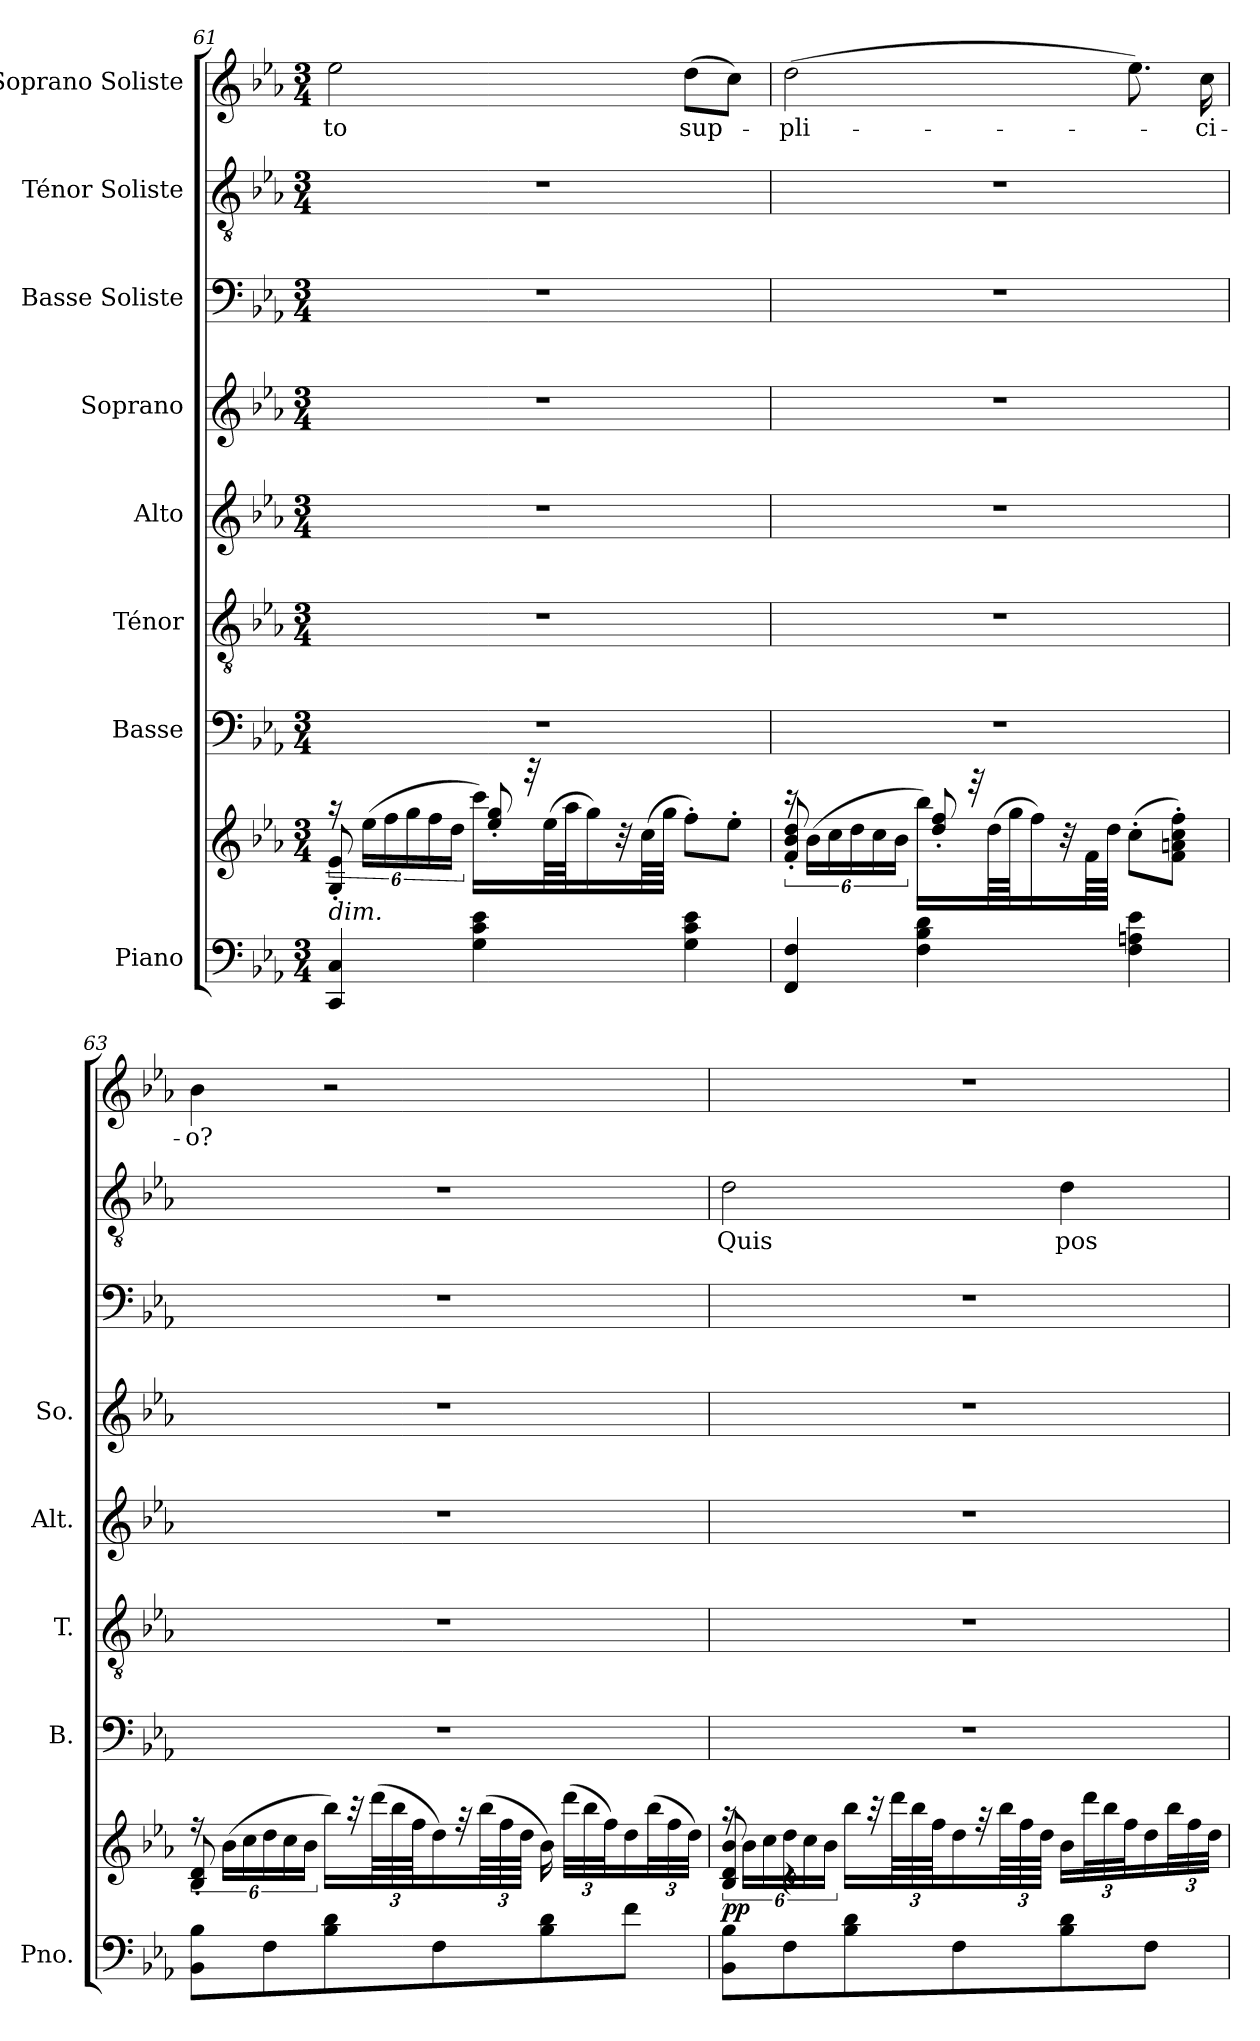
**kern	**kern	**dynam	**kern	**kern	**kern	**kern	**kern	**kern	**text	**kern	**text
*part8	*part8	*part8	*part7	*part6	*part5	*part4	*part3	*part2	*part2	*part1	*part1
*staff9	*staff8	*staff8/9	*staff7	*staff6	*staff5	*staff4	*staff3	*staff2	*staff2	*staff1	*staff1
*I"Piano	*	*	*I"Basse	*I"Ténor	*I"Alto	*I"Soprano	*I"Basse Soliste	*I"Ténor Soliste	*	*I"Soprano Soliste	*
*I'Pno.	*	*	*I'B.	*I'T.	*I'Alt.	*I'So.	*	*	*	*	*
*clefF4	*clefG2	*	*clefF4	*clefGv2	*clefG2	*clefG2	*clefF4	*clefGv2	*	*clefG2	*
*k[b-e-a-]	*k[b-e-a-]	*	*k[b-e-a-]	*k[b-e-a-]	*k[b-e-a-]	*k[b-e-a-]	*k[b-e-a-]	*k[b-e-a-]	*	*k[b-e-a-]	*
*M3/4	*M3/4	*	*M3/4	*M3/4	*M3/4	*M3/4	*M3/4	*M3/4	*	*M3/4	*
=61	=61	=61	=61	=61	=61	=61	=61	=61	=61	=61	=61
*	*^	*	*	*	*	*	*	*	*	*	*
!LO:TX:a:i:t=dim.	!	!	!	!	!	!	!	!	!	!	!	!
!	!	!	!	!	!	!	!	!	!	!	!	!LO:LY:b
4CC/ 4C/	24r	8G/' 8e-/'	.	2.r	2.r	2.r	2.r	2.r	2.r	.	2ee-\	-to
.	(>24ee-\LL	.	.	.	.	.	.	.	.	.	.	.
.	24ff\	.	.	.	.	.	.	.	.	.	.	.
.	24gg\	8ryy	.	.	.	.	.	.	.	.	.	.
.	24ff\	.	.	.	.	.	.	.	.	.	.	.
.	24dd\JJ	.	.	.	.	.	.	.	.	.	.	.
4G\ 4c\ 4e-\	16ccc\LL)	8ee-/' 8gg/'	.	.	.	.	.	.	.	.	.	.
.	32r	.	.	.	.	.	.	.	.	.	.	.
.	(>64ee-\LL	.	.	.	.	.	.	.	.	.	.	.
.	64aa-\JJ	.	.	.	.	.	.	.	.	.	.	.
.	16gg\)	8ryy	.	.	.	.	.	.	.	.	.	.
.	32r	.	.	.	.	.	.	.	.	.	.	.
.	(>64cc\LL	.	.	.	.	.	.	.	.	.	.	.
.	64gg\JJJJ	.	.	.	.	.	.	.	.	.	.	.
!	!	!	!	!	!	!	!	!	!	!	!	!LO:LY:b
4G\ 4c\ 4e-\	8ff'\L)	4ryy	.	.	.	.	.	.	.	.	(8dd\L	sup-
.	8ee-'\J	.	.	.	.	.	.	.	.	.	8cc\J)	.
!!LO:LB:g=z
=62	=62	=62	=62	=62	=62	=62	=62	=62	=62	=62	=62	=62
*	*	*	*	*	*	*	*	*	*^	*	*	*
!	!	!	!	!	!	!	!	!	!	!	!	!	!LO:LY:b
4FF/ 4F/	24r	8f/' 8b-/' 8dd/'	.	2.r	2.r	2.r	2.r	2.r	2.r	4E-/yy	.	(2dd\	-pli-
.	(>24b-\LL	.	.	.	.	.	.	.	.	.	.	.	.
.	24cc\	.	.	.	.	.	.	.	.	.	.	.	.
.	24dd\	8ryy	.	.	.	.	.	.	.	.	.	.	.
.	24cc\	.	.	.	.	.	.	.	.	.	.	.	.
.	24b-\JJ	.	.	.	.	.	.	.	.	.	.	.	.
4F\ 4B-\ 4d\	16bb-\LL)	8dd/' 8ff/'	.	.	.	.	.	.	.	2ryy	.	.	.
.	32r	.	.	.	.	.	.	.	.	.	.	.	.
.	(>64dd\LL	.	.	.	.	.	.	.	.	.	.	.	.
.	64gg\JJ	.	.	.	.	.	.	.	.	.	.	.	.
.	16ff\)	8ryy	.	.	.	.	.	.	.	.	.	.	.
.	32r	.	.	.	.	.	.	.	.	.	.	.	.
.	64f\LL	.	.	.	.	.	.	.	.	.	.	.	.
.	64dd\JJJJ	.	.	.	.	.	.	.	.	.	.	.	.
4F\ 4An\ 4e-\	(>8cc'\L	4ryy	.	.	.	.	.	.	.	.	.	8.ee-\)	.
.	8f\' 8an\' 8cc\' 8ff\'J)	.	.	.	.	.	.	.	.	.	.	.	.
!	!	!	!	!	!	!	!	!	!	!	!	!	!LO:LY:b
.	.	.	.	.	.	.	.	.	.	.	.	16cc\	-ci-
*	*	*	*	*	*	*	*	*	*v	*v	*	*	*
=63	=63	=63	=63	=63	=63	=63	=63	=63	=63	=63	=63	=63
!	!	!	!	!	!	!	!	!	!	!	!	!LO:LY:b
8BB-\ 8B-\L	24r	8B-/' 8d/'	.	2.r	2.r	2.r	2.r	2.r	2.r	.	4b-\	-o?
.	(>24b-\LL	.	.	.	.	.	.	.	.	.	.	.
.	24cc\	.	.	.	.	.	.	.	.	.	.	.
8F\	24dd\	8ryy	.	.	.	.	.	.	.	.	.	.
.	24cc\	.	.	.	.	.	.	.	.	.	.	.
.	24b-\JJ	.	.	.	.	.	.	.	.	.	.	.
8B-\ 8d\	16bb-\LL)	2ryy	.	.	.	.	.	.	.	.	2r	.
.	32r	.	.	.	.	.	.	.	.	.	.	.
*	*Xbrackettup	*	*	*	*	*	*	*	*	*	*	*
.	(>96ddd\LL	.	.	.	.	.	.	.	.	.	.	.
.	96bb-\	.	.	.	.	.	.	.	.	.	.	.
.	96ff\JJ	.	.	.	.	.	.	.	.	.	.	.
8F\	16dd\)	.	.	.	.	.	.	.	.	.	.	.
.	32r	.	.	.	.	.	.	.	.	.	.	.
.	(>96bb-\LL	.	.	.	.	.	.	.	.	.	.	.
.	96ff\	.	.	.	.	.	.	.	.	.	.	.
.	96dd\JJJJ	.	.	.	.	.	.	.	.	.	.	.
8B-\ 8d\	16b-\)	.	.	.	.	.	.	.	.	.	.	.
.	(>48ddd\LLL	.	.	.	.	.	.	.	.	.	.	.
.	48bb-\	.	.	.	.	.	.	.	.	.	.	.
.	48ff\J)	.	.	.	.	.	.	.	.	.	.	.
8f\J	16dd\	.	.	.	.	.	.	.	.	.	.	.
.	(>48bb-\L	.	.	.	.	.	.	.	.	.	.	.
.	48ff\	.	.	.	.	.	.	.	.	.	.	.
.	48dd\JJJ)	.	.	.	.	.	.	.	.	.	.	.
!!LO:PB:g=z
=64	=64	=64	=64	=64	=64	=64	=64	=64	=64	=64	=64	=64
*	*brackettup	*	*	*	*	*	*	*	*	*	*	*
!	!	!	!LO:DY:a=2	!	!	!	!	!	!	!LO:LY:b	!	!
*	*	*	*	*	*	*	*	*	*	*	*^	*
8BB-\ 8B-\L	24r	8B-/ 8d/ 8b-/	pp	2.r	2.r	2.r	2.r	2.r	2d\	Quis	2.r	4e-/yy	.
.	24b-\LL	.	.	.	.	.	.	.	.	.	.	.	.
.	24cc\	.	.	.	.	.	.	.	.	.	.	.	.
!	!	!LO:N:vis=2.	!	!	!	!	!	!	!	!	!	!	!
8F\	24dd\	8%5r	.	.	.	.	.	.	.	.	.	.	.
.	24cc\	.	.	.	.	.	.	.	.	.	.	.	.
.	24b-\JJ	.	.	.	.	.	.	.	.	.	.	.	.
8B-\ 8d\	16bb-\LL	.	.	.	.	.	.	.	.	.	.	2ryy	.
.	32r	.	.	.	.	.	.	.	.	.	.	.	.
*	*Xbrackettup	*	*	*	*	*	*	*	*	*	*	*	*
.	96ddd\LL	.	.	.	.	.	.	.	.	.	.	.	.
.	96bb-\	.	.	.	.	.	.	.	.	.	.	.	.
.	96ff\JJ	.	.	.	.	.	.	.	.	.	.	.	.
8F\	16dd\	.	.	.	.	.	.	.	.	.	.	.	.
.	32r	.	.	.	.	.	.	.	.	.	.	.	.
.	96bb-\LL	.	.	.	.	.	.	.	.	.	.	.	.
.	96ff\	.	.	.	.	.	.	.	.	.	.	.	.
.	96dd\JJJJ	.	.	.	.	.	.	.	.	.	.	.	.
!	!	!	!	!	!	!	!	!	!	!LO:LY:b	!	!	!
8B-\ 8d\	16b-\LL	.	.	.	.	.	.	.	4d\	pos-	.	.	.
.	48ddd\L	.	.	.	.	.	.	.	.	.	.	.	.
.	48bb-\	.	.	.	.	.	.	.	.	.	.	.	.
.	48ff\J	.	.	.	.	.	.	.	.	.	.	.	.
8F\J	16dd\	.	.	.	.	.	.	.	.	.	.	.	.
.	48bb-\L	.	.	.	.	.	.	.	.	.	.	.	.
.	48ff\	.	.	.	.	.	.	.	.	.	.	.	.
.	48dd\JJJ	.	.	.	.	.	.	.	.	.	.	.	.
*	*v	*v	*	*	*	*	*	*	*	*	*v	*v	*
=	=	=	=	=	=	=	=	=	=	=	=
*-	*-	*-	*-	*-	*-	*-	*-	*-	*-	*-	*-
